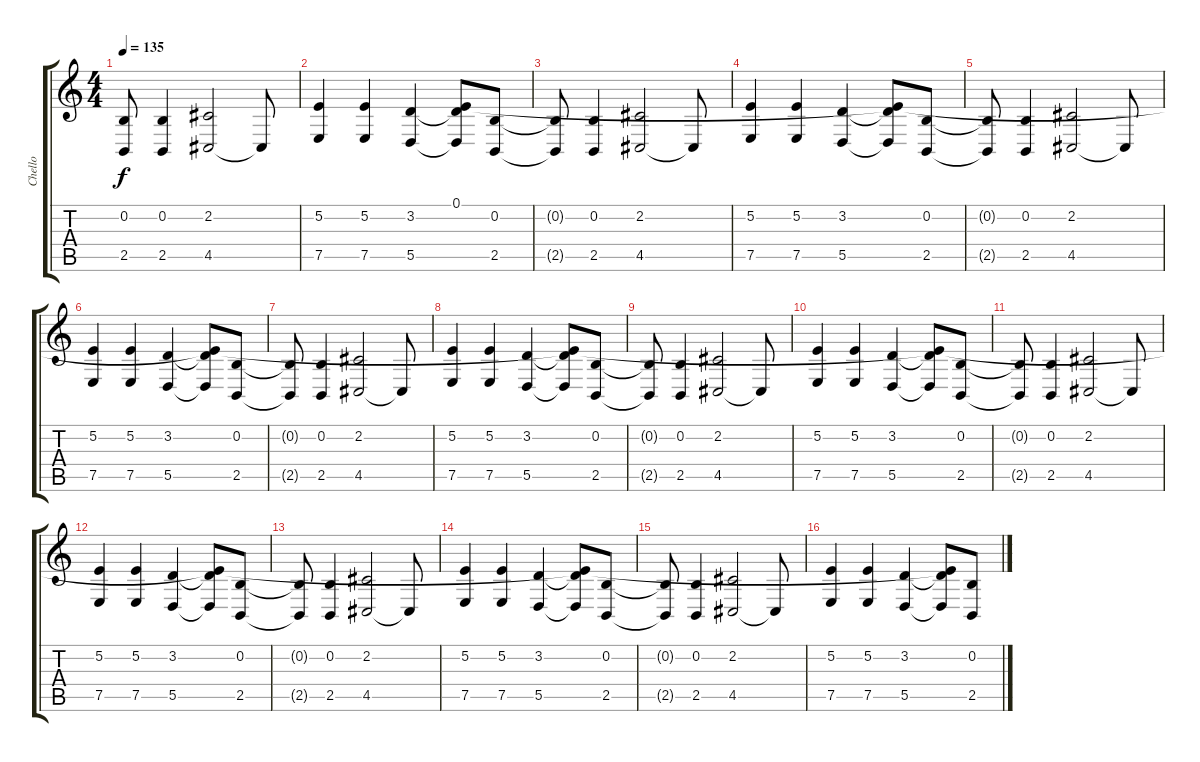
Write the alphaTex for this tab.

\track ("Chello" "Chello") {instrument cello}
\staff {score tabs}
\tuning (E4 B3 G3 D3 A2 E2) {hide}
\ts (4 4)
\tempo 135
\clef g2
\ks c
(0.2{t} 2.5{t}).8{dy f} (0.2 2.5).4 (2.2 4.5).2 4.5{t}.8 |
(5.2 7.5).4 (5.2 7.5).4 (3.2 5.5).4 (0.1{t} 3.2{t} 5.5{t}).8 (0.2 2.5).8 |
(0.2{t} 2.5{t}).8 (0.2 2.5).4 (2.2 4.5).2 4.5{t}.8 |
(5.2 7.5).4 (5.2 7.5).4 (3.2 5.5).4 (0.1{t} 3.2{t} 5.5{t}).8 (0.2 2.5).8 |
(0.2{t} 2.5{t}).8 (0.2 2.5).4 (2.2 4.5).2 4.5{t}.8 |
(5.2 7.5).4 (5.2 7.5).4 (3.2 5.5).4 (0.1{t} 3.2{t} 5.5{t}).8 (0.2 2.5).8 |
(0.2{t} 2.5{t}).8 (0.2 2.5).4 (2.2 4.5).2 4.5{t}.8 |
(5.2 7.5).4 (5.2 7.5).4 (3.2 5.5).4 (0.1{t} 3.2{t} 5.5{t}).8 (0.2 2.5).8 |
(0.2{t} 2.5{t}).8 (0.2 2.5).4 (2.2 4.5).2 4.5{t}.8 |
(5.2 7.5).4 (5.2 7.5).4 (3.2 5.5).4 (0.1{t} 3.2{t} 5.5{t}).8 (0.2 2.5).8 |
(0.2{t} 2.5{t}).8 (0.2 2.5).4 (2.2 4.5).2 4.5{t}.8 |
(5.2 7.5).4 (5.2 7.5).4 (3.2 5.5).4 (0.1{t} 3.2{t} 5.5{t}).8 (0.2 2.5).8 |
(0.2{t} 2.5{t}).8 (0.2 2.5).4 (2.2 4.5).2 4.5{t}.8 |
(5.2 7.5).4 (5.2 7.5).4 (3.2 5.5).4 (0.1{t} 3.2{t} 5.5{t}).8 (0.2 2.5).8 |
(0.2{t} 2.5{t}).8 (0.2 2.5).4 (2.2 4.5).2 4.5{t}.8 |
(5.2 7.5).4 (5.2 7.5).4 (3.2 5.5).4 (0.1{t} 3.2{t} 5.5{t}).8 (0.2 2.5).8
